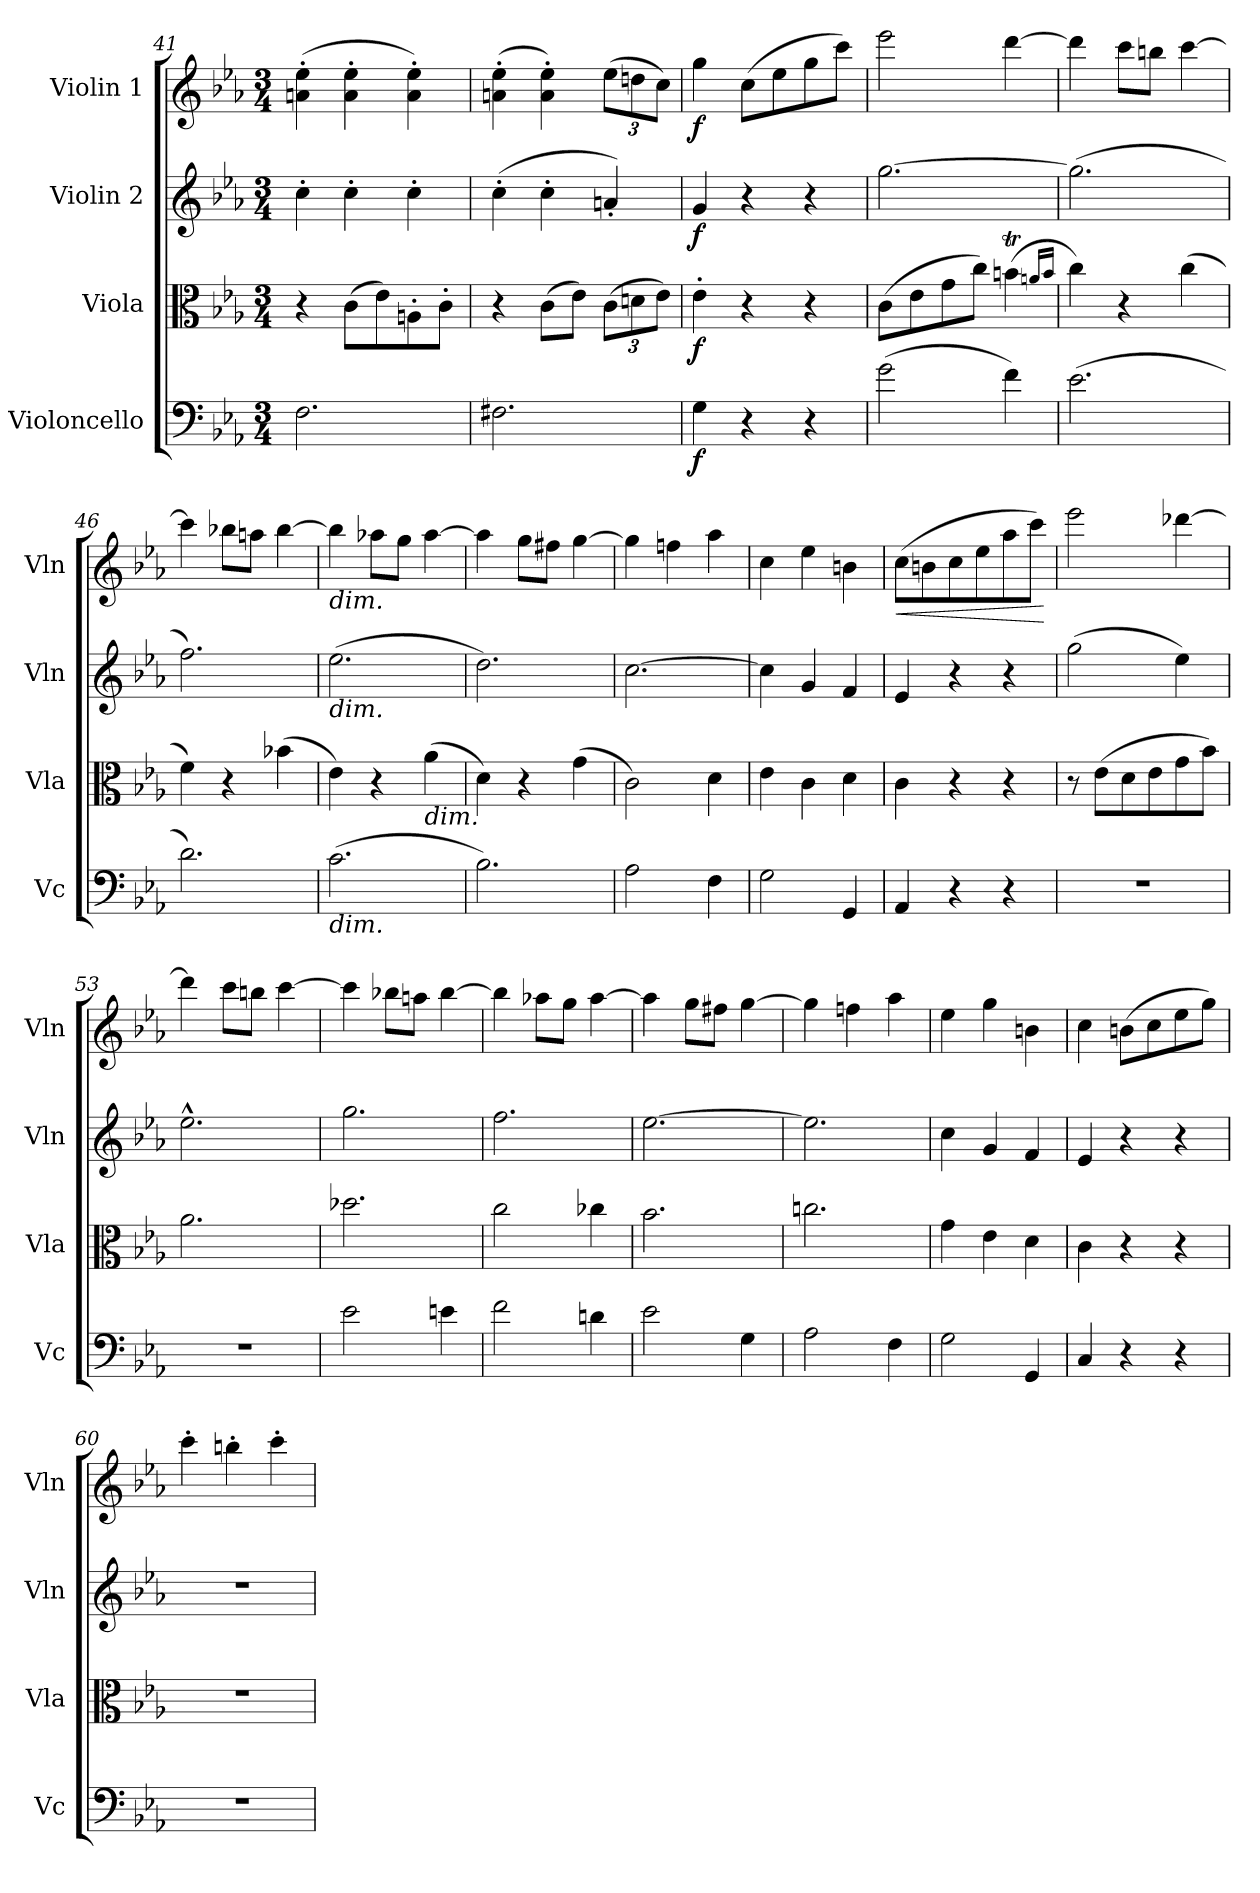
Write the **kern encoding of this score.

**kern	**dynam	**kern	**dynam	**kern	**dynam	**kern	**dynam
*part4	*part4	*part3	*part3	*part2	*part2	*part1	*part1
*staff4	*staff4	*staff3	*staff3	*staff2	*staff2	*staff1	*staff1
*I"Violoncello	*	*I"Viola	*	*I"Violin 2	*	*I"Violin 1	*
*I'Vc	*	*I'Vla	*	*I'Vln	*	*I'Vln	*
*clefF4	*	*clefC3	*	*clefG2	*	*clefG2	*
*k[b-e-a-]	*	*k[b-e-a-]	*	*k[b-e-a-]	*	*k[b-e-a-]	*
*M3/4	*	*M3/4	*	*M3/4	*	*M3/4	*
=41	=41	=41	=41	=41	=41	=41	=41
2.F\	.	4r	.	4cc'\	.	(4an\' 4ee-\'	.
.	.	(8c\L	.	4cc'\	.	4a\' 4ee-\'	.
.	.	8e-\)	.	.	.	.	.
.	.	8An'\	.	4cc'\	.	4a\' 4ee-\')	.
.	.	8c'\J	.	.	.	.	.
=42	=42	=42	=42	=42	=42	=42	=42
2.F#X\	.	4r	.	(4cc'\	.	(4an\' 4ee-\'	.
.	.	(8c\L	.	4cc'\	.	4a\' 4ee-\')	.
.	.	8e-\J)	.	.	.	.	.
*	*	*Xbrackettup	*	*	*	*Xbrackettup	*
.	.	(12c\L	.	4an'/)	.	(12ee-\L	.
.	.	12dn\	.	.	.	12ddn\	.
.	.	12e-\J)	.	.	.	12cc\J)	.
=43	=43	=43	=43	=43	=43	=43	=43
!	!LO:DY:b	!	!LO:DY:b	!	!LO:DY:b	!	!LO:DY:b
4G\	f	4e-'\	f	4g/	f	4gg\	f
4r	.	4r	.	4r	.	(8cc\L	.
.	.	.	.	.	.	8ee-\	.
4r	.	4r	.	4r	.	8gg\	.
.	.	.	.	.	.	8ccc\J)	.
=44	=44	=44	=44	=44	=44	=44	=44
(2g\	.	(8c\L	.	[2.gg\	.	2eee-\	.
.	.	8e-\	.	.	.	.	.
.	.	8g\	.	.	.	.	.
.	.	8cc\J)	.	.	.	.	.
4f\)	.	(4bnt\	.	.	.	[4ddd\	.
.	.	16qan/LL	.	.	.	.	.
.	.	16qb/JJ	.	.	.	.	.
=45	=45	=45	=45	=45	=45	=45	=45
(2.e-\	.	4cc\)	.	(2.gg\]	.	4ddd\]	.
.	.	4r	.	.	.	8ccc\L	.
.	.	.	.	.	.	8bbn\J	.
.	.	(4cc\	.	.	.	[4ccc\	.
=46	=46	=46	=46	=46	=46	=46	=46
2.d\)	.	4f\)	.	2.ff\)	.	4ccc\]	.
.	.	4r	.	.	.	8bb-X\L	.
.	.	.	.	.	.	8aan\J	.
.	.	(4b-X\	.	.	.	[4bb-\	.
=47	=47	=47	=47	=47	=47	=47	=47
!	!	!	!	!	!	!LO:TX:b:i:t=dim.	!
!	!	!	!	!LO:TX:b:i:t=dim.	!	!	!
!LO:TX:b:i:t=dim.	!	!	!	!	!	!	!
(2.c\	.	4e-\)	.	(2.ee-\	.	4bb-\]	.
.	.	4r	.	.	.	8aa-X\L	.
.	.	.	.	.	.	8gg\J	.
!	!	!LO:TX:b:i:t=dim.	!	!	!	!	!
.	.	(4a-\	.	.	.	[4aa-\	.
=48	=48	=48	=48	=48	=48	=48	=48
2.B-\)	.	4d\)	.	2.dd\)	.	4aa-\]	.
.	.	4r	.	.	.	8gg\L	.
.	.	.	.	.	.	8ff#X\J	.
.	.	(4g\	.	.	.	[4gg\	.
=49	=49	=49	=49	=49	=49	=49	=49
2A-\	.	2c\)	.	[2.cc\	.	4gg\]	.
.	.	.	.	.	.	4ffn\	.
4F\	.	4d\	.	.	.	4aa-\	.
!!LO:LB:g=z
=50	=50	=50	=50	=50	=50	=50	=50
2G\	.	4e-\	.	4cc\]	.	4cc\	.
.	.	4c\	.	4g/	.	4ee-\	.
4GG/	.	4d\	.	4f/	.	4bn\	.
=51	=51	=51	=51	=51	=51	=51	=51
!	!	!	!	!	!	!	!LO:HP:b
4AA-/	.	4c\	.	4e-/	.	(8cc\L	<
.	.	.	.	.	.	8bn\	.
4r	.	4r	.	4r	.	8cc\	.
.	.	.	.	.	.	8ee-\	.
4r	.	4r	.	4r	.	8aa-\	.
.	.	.	.	.	.	8ccc\J)	.
.	.	.	.	.	.	.	[
=52	=52	=52	=52	=52	=52	=52	=52
2.r	.	8r	.	(2gg\	.	2eee-\	.
.	.	(8e-\L	.	.	.	.	.
.	.	8d\	.	.	.	.	.
.	.	8e-\	.	.	.	.	.
.	.	8g\	.	4ee-\)	.	[4ddd-X\	.
.	.	8b-\J)	.	.	.	.	.
=53	=53	=53	=53	=53	=53	=53	=53
2.r	.	2.a-\	.	2.ee-^^\	.	4ddd-\]	.
.	.	.	.	.	.	8ccc\L	.
.	.	.	.	.	.	8bbn\J	.
.	.	.	.	.	.	[4ccc\	.
=54	=54	=54	=54	=54	=54	=54	=54
2e-\	.	2.dd-X\	.	2.gg\	.	4ccc\]	.
.	.	.	.	.	.	8bb-X\L	.
.	.	.	.	.	.	8aan\J	.
4en\	.	.	.	.	.	[4bb-\	.
=55	=55	=55	=55	=55	=55	=55	=55
2f\	.	2cc\	.	2.ff\	.	4bb-\]	.
.	.	.	.	.	.	8aa-X\L	.
.	.	.	.	.	.	8gg\J	.
4dn\	.	4cc-X\	.	.	.	[4aa-\	.
=56	=56	=56	=56	=56	=56	=56	=56
2e-\	.	2.b-\	.	[2.ee-\	.	4aa-\]	.
.	.	.	.	.	.	8gg\L	.
.	.	.	.	.	.	8ff#X\J	.
4G\	.	.	.	.	.	[4gg\	.
=57	=57	=57	=57	=57	=57	=57	=57
2A-\	.	2.ccn\	.	2.ee-\]	.	4gg\]	.
.	.	.	.	.	.	4ffn\	.
4F\	.	.	.	.	.	4aa-\	.
=58	=58	=58	=58	=58	=58	=58	=58
2G\	.	4g\	.	4cc\	.	4ee-\	.
.	.	4e-\	.	4g/	.	4gg\	.
4GG/	.	4d\	.	4f/	.	4bn\	.
=59	=59	=59	=59	=59	=59	=59	=59
4C/	.	4c\	.	4e-/	.	4cc\	.
4r	.	4r	.	4r	.	(8bn\L	.
.	.	.	.	.	.	8cc\	.
4r	.	4r	.	4r	.	8ee-\	.
.	.	.	.	.	.	8gg\J)	.
=60	=60	=60	=60	=60	=60	=60	=60
2.r	.	2.r	.	2.r	.	4ccc'\	.
.	.	.	.	.	.	4bbn'\	.
.	.	.	.	.	.	4ccc'\	.
=	=	=	=	=	=	=	=
*-	*-	*-	*-	*-	*-	*-	*-
